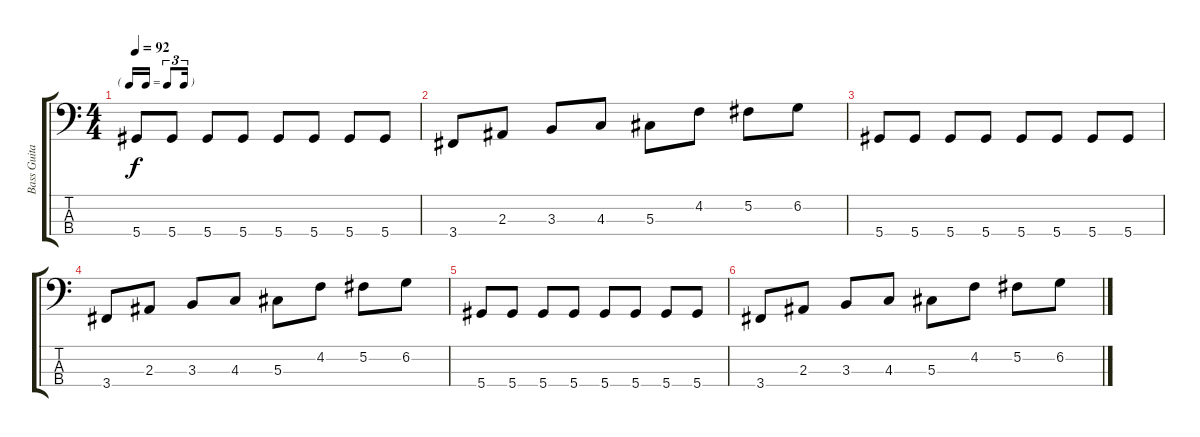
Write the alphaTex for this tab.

\track ("Bass Guitar" "Bass Guita") {instrument electricbasspick}
\staff {score tabs}
\tuning (Gb2 Db2 Ab1 Eb1) {hide}
\ts (4 4)
\tf triplet16th
\tempo 92
\clef f4
\ks c
5.4.8{dy f} 5.4.8 5.4.8 5.4.8 5.4.8 5.4.8 5.4.8 5.4.8 |
3.4.8 2.3.8 3.3.8 4.3.8 5.3.8 4.2.8 5.2.8 6.2.8 |
5.4.8 5.4.8 5.4.8 5.4.8 5.4.8 5.4.8 5.4.8 5.4.8 |
3.4.8 2.3.8 3.3.8 4.3.8 5.3.8 4.2.8 5.2.8 6.2.8 |
5.4.8 5.4.8 5.4.8 5.4.8 5.4.8 5.4.8 5.4.8 5.4.8 |
3.4.8 2.3.8 3.3.8 4.3.8 5.3.8 4.2.8 5.2.8 6.2.8
